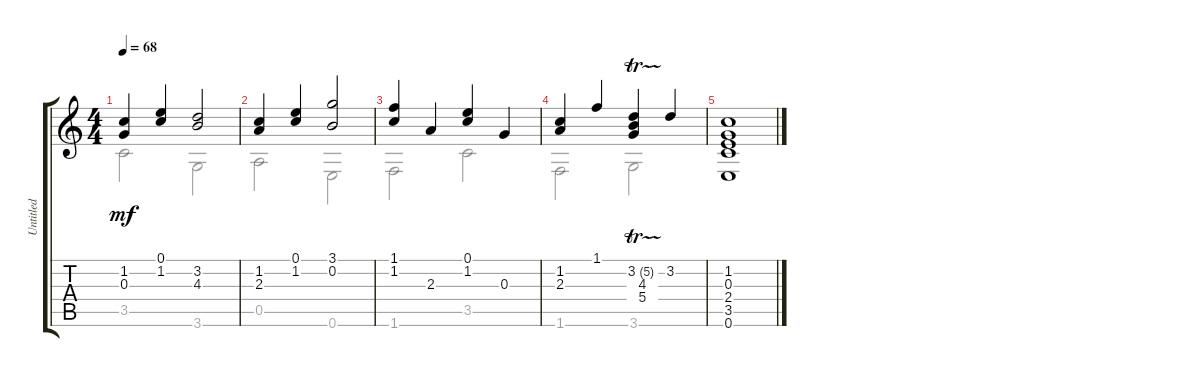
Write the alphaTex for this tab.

\track ("Untitled" "Untitled") {instrument acousticguitarnylon}
\staff {score tabs}
\tuning (E4 B3 G3 D3 A2 E2) {hide}
\voice
\ts (4 4)
\tempo 68
\clef g2
\ks c
(1.2 0.3).4{dy mf} (0.1 1.2).4 (3.2 4.3).2 |
(1.2 2.3).4 (0.1 1.2).4 (3.1 0.2).2 |
(1.1 1.2).4 2.3.4 (0.1 1.2).4 0.3.4 |
(1.2 2.3).4 1.1.4 (3.2{tr (5 32)} 4.3 5.4).4 3.2.4 |
(1.2 0.3 2.4 3.5 0.6).1
\voice
\clef g2
\ottava regular
\simile none
\ks c
3.5.2{dy mf} 3.6.2 |
0.5.2 0.6.2 |
1.6.2 3.5.2 |
1.6.2 3.6.2 |
